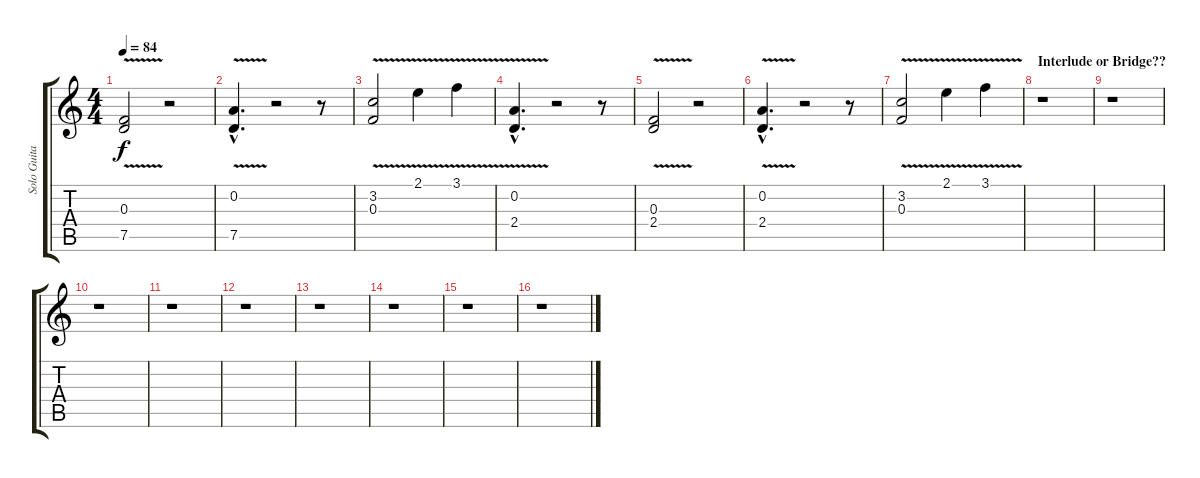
\track ("Solo Guitar/Fill (Demir)" "Solo Guita") {instrument overdrivenguitar}
\staff {score tabs}
\tuning (D4 A3 F3 C3 G2 D2) {hide}
\ts (4 4)
\tempo 84
\clef g2
\ks c
(0.3{v} 7.5).2{dy f} r.2 |
(0.2{v hac} 7.5{hac}).4{d} r.2 r.8 |
(3.2{v} 0.3{v}).2 2.1{v}.4 3.1{v}.4 |
(0.2{v hac} 2.4{v hac}).4{d} r.2 r.8 |
(0.3{v} 2.4).2 r.2 |
(0.2{v hac} 2.4{v hac}).4{d} r.2 r.8 |
(3.2{v} 0.3).2 2.1{v}.4 3.1{v}.4 |
\section ("" "Interlude or Bridge??")
r.1 |
r.1 |
r.1 |
r.1 |
r.1 |
r.1 |
r.1 |
r.1 |
r.1
